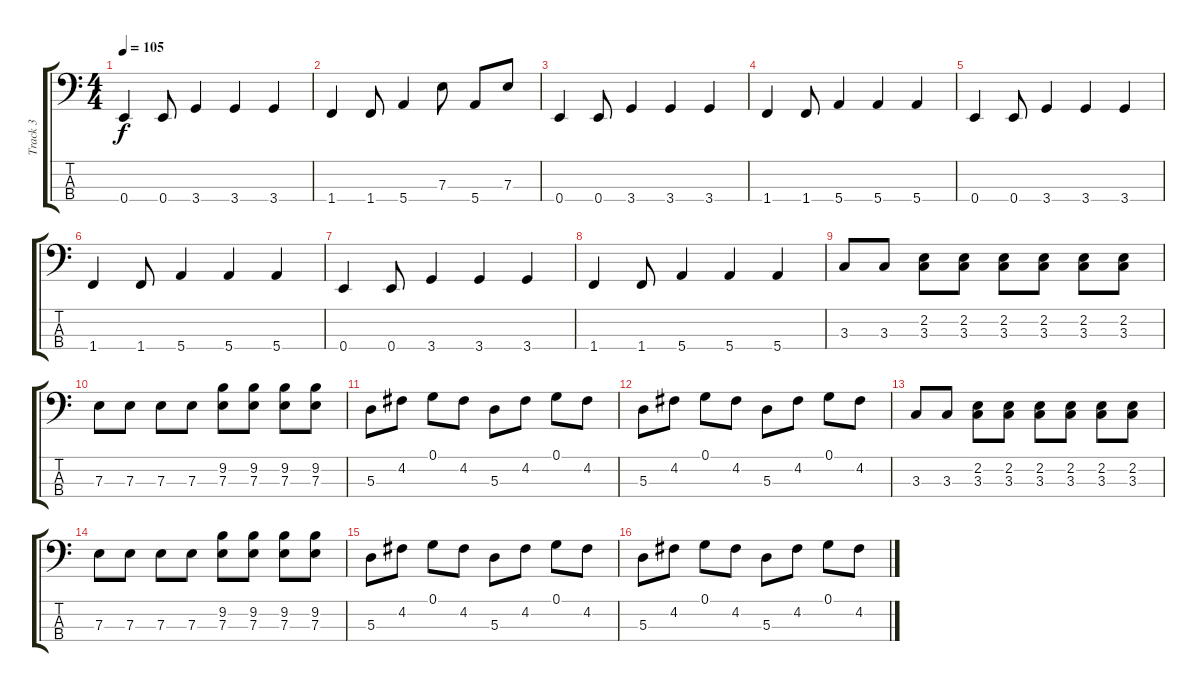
\track ("Track 3" "Track 3") {instrument electricbassfinger}
\staff {score tabs}
\tuning (G2 D2 A1 E1) {hide}
\ts (4 4)
\tempo 105
\clef f4
\ks c
0.4.4{dy f} 0.4.8 3.4.4 3.4.4 3.4.4 |
1.4.4 1.4.8 5.4.4 7.3.8 5.4.8 7.3.8 |
0.4.4 0.4.8 3.4.4 3.4.4 3.4.4 |
1.4.4 1.4.8 5.4.4 5.4.4 5.4.4 |
0.4.4 0.4.8 3.4.4 3.4.4 3.4.4 |
1.4.4 1.4.8 5.4.4 5.4.4 5.4.4 |
0.4.4 0.4.8 3.4.4 3.4.4 3.4.4 |
1.4.4 1.4.8 5.4.4 5.4.4 5.4.4 |
3.3.8 3.3.8 (2.2 3.3).8 (2.2 3.3).8 (2.2 3.3).8 (2.2 3.3).8 (2.2 3.3).8 (2.2 3.3).8 |
7.3.8 7.3.8 7.3.8 7.3.8 (9.2 7.3).8 (9.2 7.3).8 (9.2 7.3).8 (9.2 7.3).8 |
5.3.8 4.2.8 0.1.8 4.2.8 5.3.8 4.2.8 0.1.8 4.2.8 |
5.3.8 4.2.8 0.1.8 4.2.8 5.3.8 4.2.8 0.1.8 4.2.8 |
3.3.8 3.3.8 (2.2 3.3).8 (2.2 3.3).8 (2.2 3.3).8 (2.2 3.3).8 (2.2 3.3).8 (2.2 3.3).8 |
7.3.8 7.3.8 7.3.8 7.3.8 (9.2 7.3).8 (9.2 7.3).8 (9.2 7.3).8 (9.2 7.3).8 |
5.3.8 4.2.8 0.1.8 4.2.8 5.3.8 4.2.8 0.1.8 4.2.8 |
5.3.8 4.2.8 0.1.8 4.2.8 5.3.8 4.2.8 0.1.8 4.2.8
